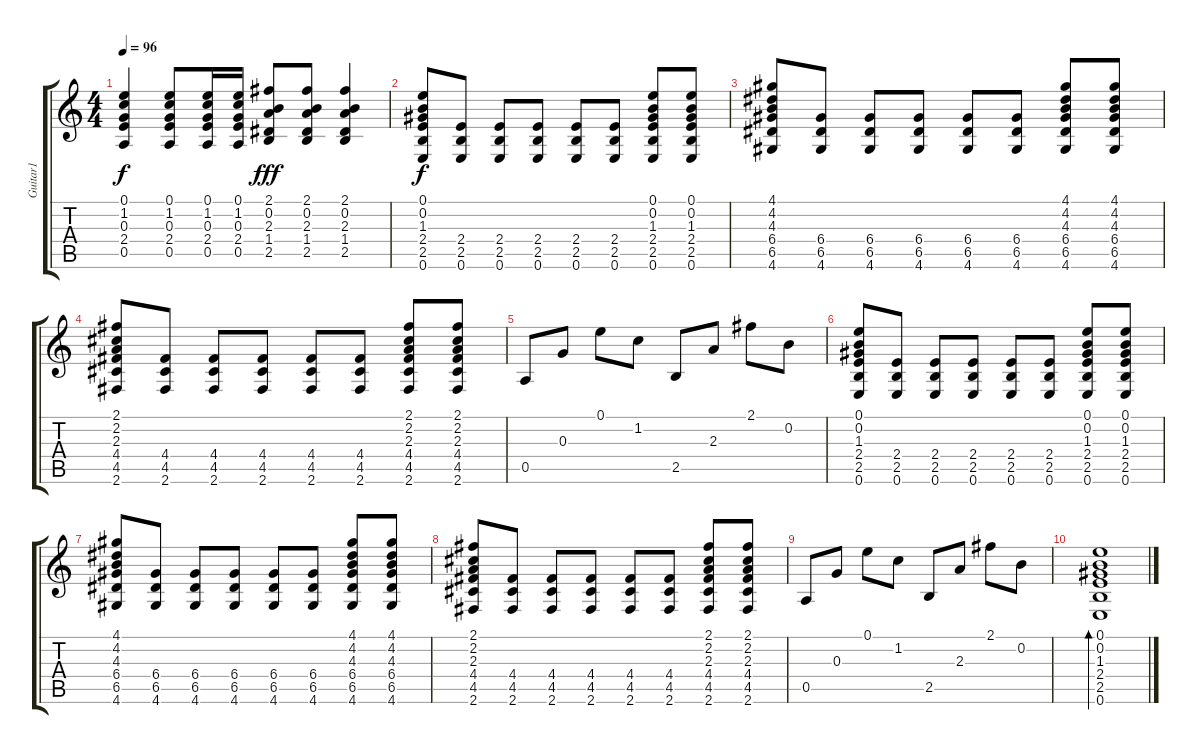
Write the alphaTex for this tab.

\track ("Guitar1" "Guitar1") {instrument overdrivenguitar}
\staff {score tabs}
\tuning (E4 B3 G3 D3 A2 E2) {hide}
\ts (4 4)
\tempo 96
\clef g2
\ks c
(0.1 1.2 0.3 2.4 0.5).4{dy f} (0.1 1.2 0.3 2.4 0.5).8 (0.1 1.2 0.3 2.4 0.5).16 (0.1 1.2 0.3 2.4 0.5).16 (2.1 0.2 2.3 1.4 2.5).8{dy fff} (2.1 0.2 2.3 1.4 2.5).8 (2.1 0.2 2.3 1.4 2.5).4 |
(0.1 0.2 1.3 2.4 2.5 0.6).8{dy f} (2.4 2.5 0.6).8 (2.4 2.5 0.6).8 (2.4 2.5 0.6).8 (2.4 2.5 0.6).8 (2.4 2.5 0.6).8 (0.1 0.2 1.3 2.4 2.5 0.6).8 (0.1 0.2 1.3 2.4 2.5 0.6).8 |
(4.1 4.2 4.3 6.4 6.5 4.6).8 (6.4 6.5 4.6).8 (6.4 6.5 4.6).8 (6.4 6.5 4.6).8 (6.4 6.5 4.6).8 (6.4 6.5 4.6).8 (4.1 4.2 4.3 6.4 6.5 4.6).8 (4.1 4.2 4.3 6.4 6.5 4.6).8 |
(2.1 2.2 2.3 4.4 4.5 2.6).8 (4.4 4.5 2.6).8 (4.4 4.5 2.6).8 (4.4 4.5 2.6).8 (4.4 4.5 2.6).8 (4.4 4.5 2.6).8 (2.1 2.2 2.3 4.4 4.5 2.6).8 (2.1 2.2 2.3 4.4 4.5 2.6).8 |
0.5.8 0.3.8 0.1.8 1.2.8 2.5.8 2.3.8 2.1.8 0.2.8 |
(0.1 0.2 1.3 2.4 2.5 0.6).8 (2.4 2.5 0.6).8 (2.4 2.5 0.6).8 (2.4 2.5 0.6).8 (2.4 2.5 0.6).8 (2.4 2.5 0.6).8 (0.1 0.2 1.3 2.4 2.5 0.6).8 (0.1 0.2 1.3 2.4 2.5 0.6).8 |
(4.1 4.2 4.3 6.4 6.5 4.6).8 (6.4 6.5 4.6).8 (6.4 6.5 4.6).8 (6.4 6.5 4.6).8 (6.4 6.5 4.6).8 (6.4 6.5 4.6).8 (4.1 4.2 4.3 6.4 6.5 4.6).8 (4.1 4.2 4.3 6.4 6.5 4.6).8 |
(2.1 2.2 2.3 4.4 4.5 2.6).8 (4.4 4.5 2.6).8 (4.4 4.5 2.6).8 (4.4 4.5 2.6).8 (4.4 4.5 2.6).8 (4.4 4.5 2.6).8 (2.1 2.2 2.3 4.4 4.5 2.6).8 (2.1 2.2 2.3 4.4 4.5 2.6).8 |
0.5.8 0.3.8 0.1.8 1.2.8 2.5.8 2.3.8 2.1.8 0.2.8 |
(0.1 0.2 1.3 2.4 2.5 0.6).1{bd 120 volume 10}
